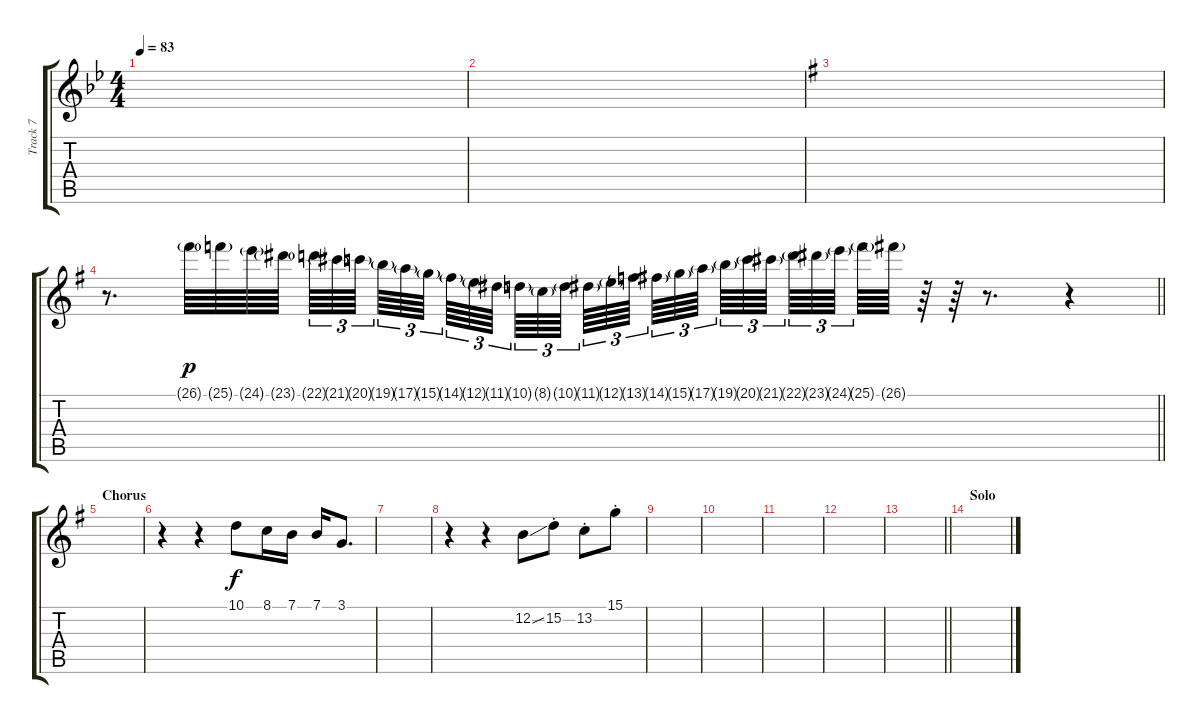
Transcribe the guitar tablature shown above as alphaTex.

\track ("Track 7" "Track 7") {instrument pad1newage}
\staff {score tabs}
\tuning (E4 B3 G3 D3 A2 E2) {hide}
\ts (4 4)
\tempo 83
\clef g2
\ks bb
|
|
\ks g
|
\barLineRight lightlight
r.8{d} 26.1{g}.64{dy p} 25.1{g}.64 24.1{g}.64 23.1{g}.64 22.1{g}.64{tu (3 2)} 21.1{g}.64{tu (3 2)} 20.1{g}.64{tu (3 2) beam splitsecondary} 19.1{g}.64{tu (3 2)} 17.1{g}.64{tu (3 2)} 15.1{g}.64{tu (3 2) beam splitsecondary} 14.1{g}.64{tu (3 2)} 12.1{g}.64{tu (3 2)} 11.1{g}.64{tu (3 2) beam splitsecondary} 10.1{g}.64{tu (3 2)} 8.1{g}.64{tu (3 2)} 10.1{g}.64{tu (3 2) beam splitsecondary} 11.1{g}.64{tu (3 2)} 12.1{g}.64{tu (3 2)} 13.1{g}.64{tu (3 2) beam splitsecondary} 14.1{g}.64{tu (3 2)} 15.1{g}.64{tu (3 2)} 17.1{g}.64{tu (3 2) beam splitsecondary} 19.1{g}.64{tu (3 2)} 20.1{g}.64{tu (3 2)} 21.1{g}.64{tu (3 2) beam splitsecondary} 22.1{g}.64{tu (3 2)} 23.1{g}.64{tu (3 2)} 24.1{g}.64{tu (3 2)} 25.1{g}.64 26.1{g}.64 r.64 r.64 r.8{d} r.4 |
\section ("" "Chorus")
|
r.4 r.4 10.1.8{dy f} 8.1.16 7.1.16 7.1.16 3.1.8{d} |
|
r.4 r.4 12.2{ss}.8 15.2{st}.8 13.2{st}.8 15.1{st}.8 |
|
|
|
|
\barLineRight lightlight
|
\section ("" "Solo")
